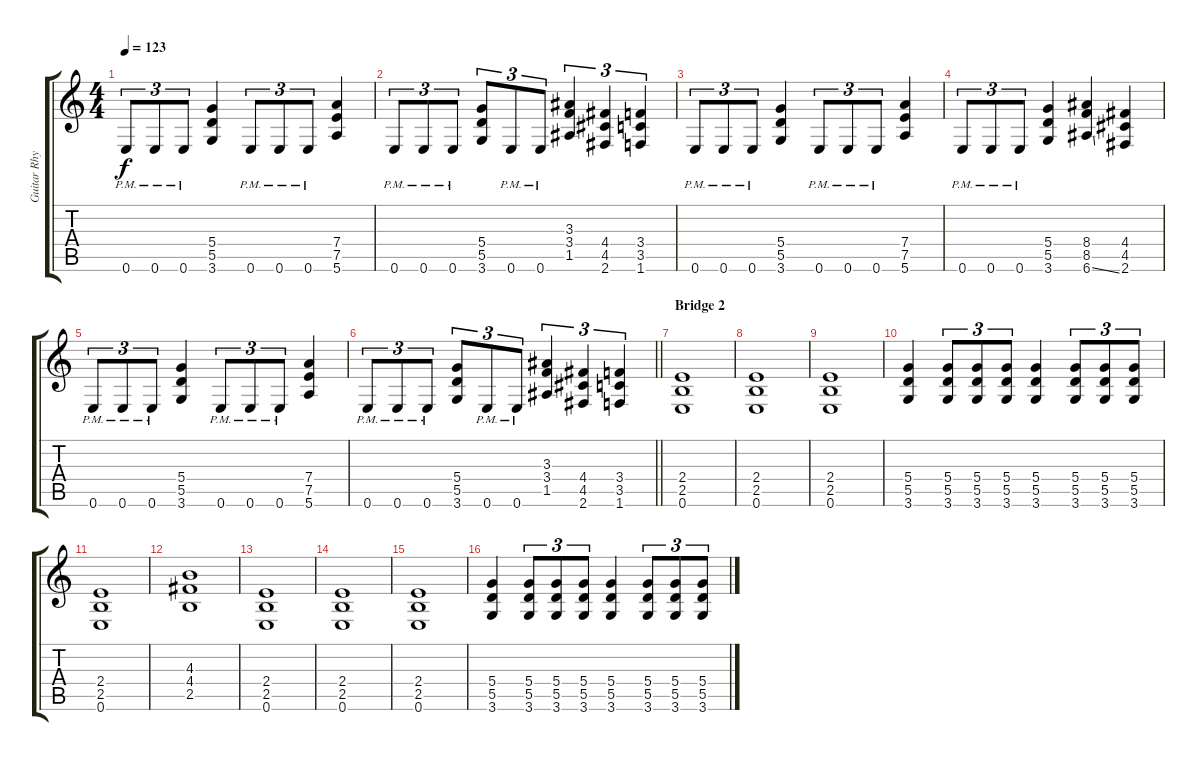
\track ("Guitar Rhythm" "Guitar Rhy") {instrument distortionguitar}
\staff {score tabs}
\tuning (E4 B3 G3 D3 A2 E2) {hide}
\ts (4 4)
\tempo 123
\clef g2
\ks c
0.6{pm}.8{tu (3 2) dy f} 0.6{pm}.8{tu (3 2)} 0.6{pm}.8{tu (3 2)} (5.4 5.5 3.6).4 0.6{pm}.8{tu (3 2)} 0.6{pm}.8{tu (3 2)} 0.6{pm}.8{tu (3 2)} (7.4 7.5 5.6).4 |
0.6{pm}.8{tu (3 2)} 0.6{pm}.8{tu (3 2)} 0.6{pm}.8{tu (3 2)} (5.4 5.5 3.6).8{tu (3 2)} 0.6{pm}.8{tu (3 2)} 0.6{pm}.8{tu (3 2)} (3.3 3.4 1.5).4{tu (3 2)} (4.4 4.5 2.6).4{tu (3 2)} (3.4 3.5 1.6).4{tu (3 2)} |
0.6{pm}.8{tu (3 2)} 0.6{pm}.8{tu (3 2)} 0.6{pm}.8{tu (3 2)} (5.4 5.5 3.6).4 0.6{pm}.8{tu (3 2)} 0.6{pm}.8{tu (3 2)} 0.6{pm}.8{tu (3 2)} (7.4 7.5 5.6).4 |
0.6{pm}.8{tu (3 2)} 0.6{pm}.8{tu (3 2)} 0.6{pm}.8{tu (3 2)} (5.4 5.5 3.6).4 (8.4 8.5 6.6{ss}).4 (4.4 4.5 2.6).4 |
0.6{pm}.8{tu (3 2)} 0.6{pm}.8{tu (3 2)} 0.6{pm}.8{tu (3 2)} (5.4 5.5 3.6).4 0.6{pm}.8{tu (3 2)} 0.6{pm}.8{tu (3 2)} 0.6{pm}.8{tu (3 2)} (7.4 7.5 5.6).4 |
\barLineRight lightlight
0.6{pm}.8{tu (3 2)} 0.6{pm}.8{tu (3 2)} 0.6{pm}.8{tu (3 2)} (5.4 5.5 3.6).8{tu (3 2)} 0.6{pm}.8{tu (3 2)} 0.6{pm}.8{tu (3 2)} (3.3 3.4 1.5).4{tu (3 2)} (4.4 4.5 2.6).4{tu (3 2)} (3.4 3.5 1.6).4{tu (3 2)} |
\section ("" "Bridge 2")
(2.4 2.5 0.6).1 |
(2.4 2.5 0.6).1 |
(2.4 2.5 0.6).1 |
(5.4 5.5 3.6).4 (5.4 5.5 3.6).8{tu (3 2)} (5.4 5.5 3.6).8{tu (3 2)} (5.4 5.5 3.6).8{tu (3 2)} (5.4 5.5 3.6).4 (5.4 5.5 3.6).8{tu (3 2)} (5.4 5.5 3.6).8{tu (3 2)} (5.4 5.5 3.6).8{tu (3 2)} |
(2.4 2.5 0.6).1 |
(4.3 4.4 2.5).1 |
(2.4 2.5 0.6).1 |
(2.4 2.5 0.6).1 |
(2.4 2.5 0.6).1 |
(5.4 5.5 3.6).4 (5.4 5.5 3.6).8{tu (3 2)} (5.4 5.5 3.6).8{tu (3 2)} (5.4 5.5 3.6).8{tu (3 2)} (5.4 5.5 3.6).4 (5.4 5.5 3.6).8{tu (3 2)} (5.4 5.5 3.6).8{tu (3 2)} (5.4 5.5 3.6).8{tu (3 2)}
